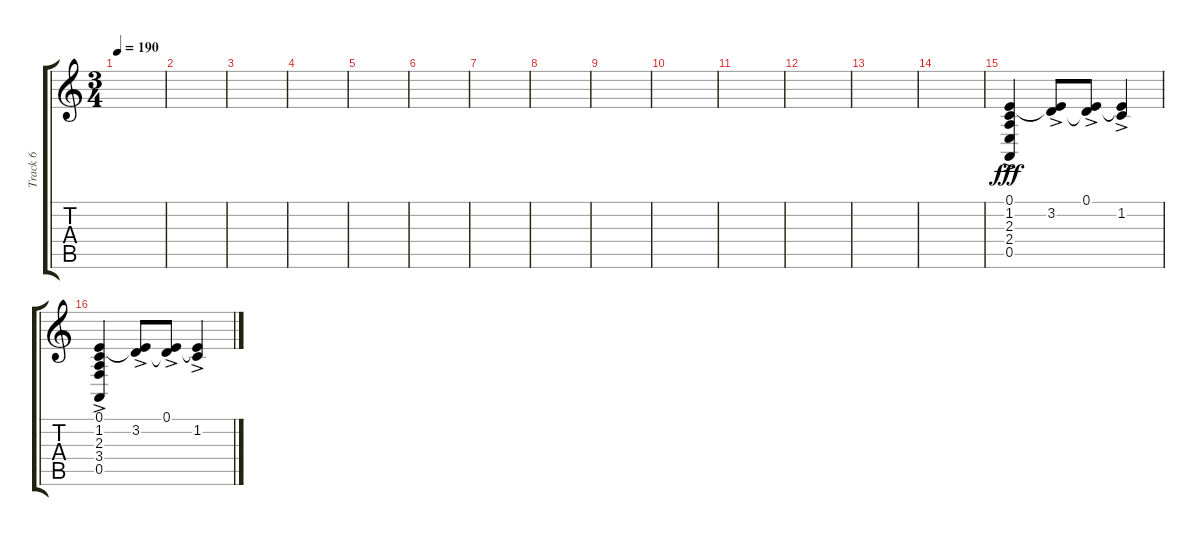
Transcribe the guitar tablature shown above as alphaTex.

\track ("Track 6" "Track 6") {instrument tubularbells}
\staff {score tabs}
\tuning (E4 B3 G3 D3 A2 E2) {hide}
\ts (3 4)
\tempo 190
\clef g2
\ks c
|
|
|
|
|
|
|
|
|
|
|
|
|
|
(0.1{ac} 1.2 2.3 2.4 0.5).4{dy fff} (0.1{t} 3.2{ac}).8 (0.1{ac} 3.2{t}).8 (0.1{t} 1.2{ac}).4 |
(0.1{ac} 1.2 2.3 3.4 0.5).4 (0.1{t} 3.2{ac}).8 (0.1{ac} 3.2{t}).8 (0.1{t} 1.2{ac}).4
